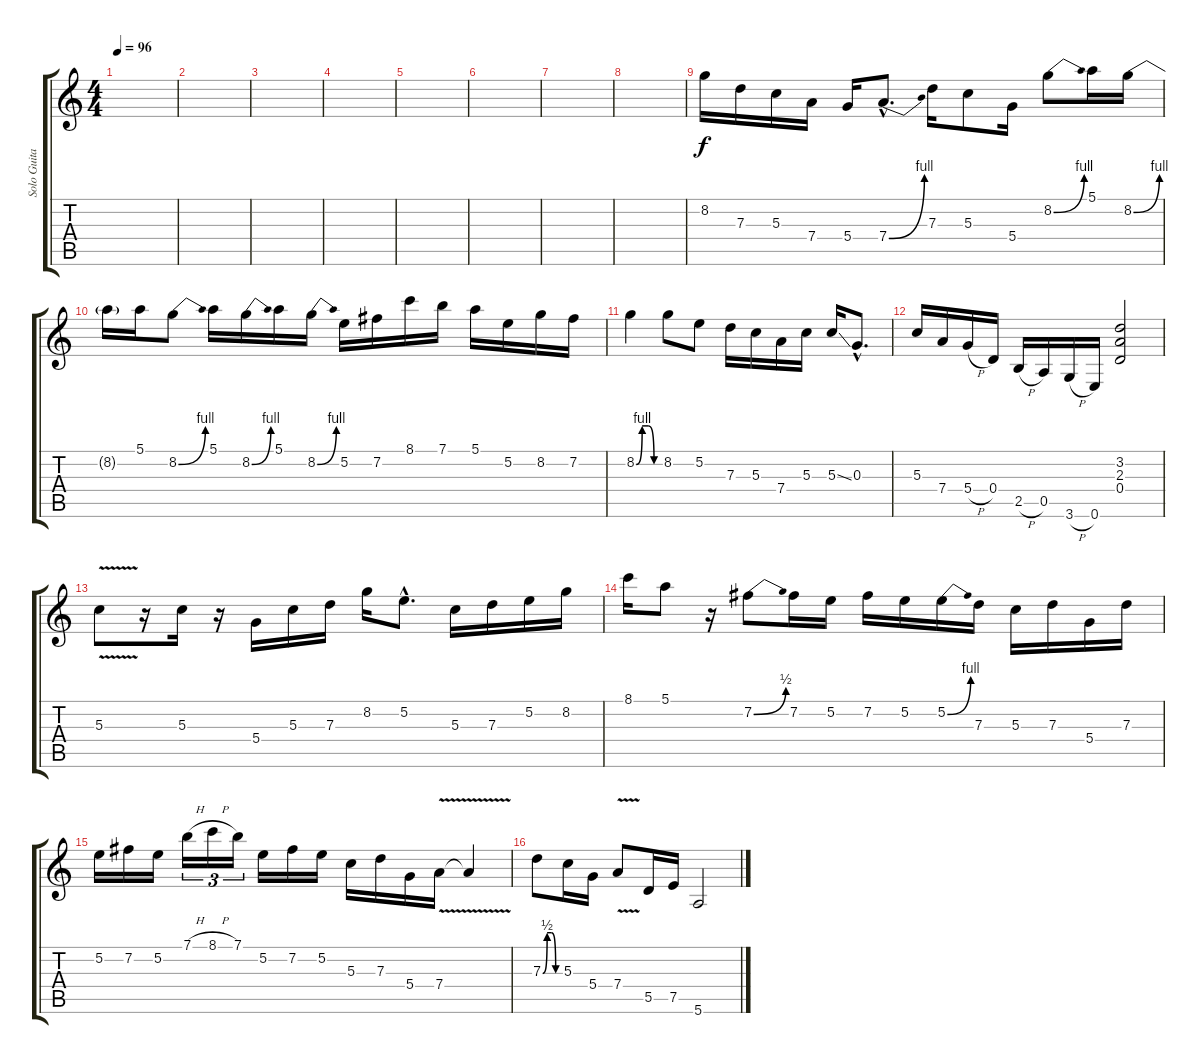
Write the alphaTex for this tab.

\track ("Solo Guitar" "Solo Guita") {instrument overdrivenguitar}
\staff {score tabs}
\tuning (E4 B3 G3 D3 A2 E2) {hide}
\ts (4 4)
\tempo 96
\clef g2
\ks c
|
|
|
|
|
|
|
|
8.2.16 7.3.16 5.3.16 7.4.16 5.4.16 7.4{be (bend 0 0 60 4) hac}.8{d} 7.3.16 5.3.8 5.4.16 8.2{be (bend 0 0 60 4)}.8 5.1.16 8.2{be (bend 0 0 60 4)}.16 |
8.2{t}.16 5.1.16 8.2{be (bend 0 0 60 4)}.8 5.1.16 8.2{be (bend 0 0 60 4)}.16 5.1.16 8.2{be (bend 0 0 60 4)}.16 5.2.16 7.2.16 8.1.16 7.1.16 5.1.16 5.2.16 8.2.16 7.2.16 |
8.2{be (custom 0 0 15 4 30 4 45 0 60 0)}.4 8.2.8 5.2.8 7.3.16 5.3.16 7.4.16 5.3.16 5.3{ss}.16 0.3{hac}.8{d} |
5.3.16 7.4.16 5.4{h}.16 0.4.16 2.5{h}.16 0.5.16 3.6{h}.16 0.6.16 (3.2 2.3 0.4).2 |
5.3{v}.8 r.16 5.3.16 r.16 5.4.16 5.3.16 7.3.16 8.2.16 5.2{hac}.8{d} 5.3.16 7.3.16 5.2.16 8.2.16 |
8.1.16 5.1.8 r.16 7.2{be (bend 0 0 60 2)}.8 7.2.16 5.2.16 7.2.16 5.2.16 5.2{be (bend 0 0 60 4)}.16 7.3.16 5.3.16 7.3.16 5.4.16 7.3.16 |
5.2.16 7.2.16 5.2.16 7.1{h}.16{tu (3 2)} 8.1{h}.16{tu (3 2)} 7.1.16{tu (3 2)} 5.2.16 7.2.16 5.2.16 5.3.16 7.3.16 5.4.16 7.4{v}.16 7.4{t}.4 |
7.3{be (custom 0 0 15 2 30 2 45 0 60 0)}.8 5.3.16 5.4.16 7.4{v}.8 5.5.16 7.5.16 5.6.2
